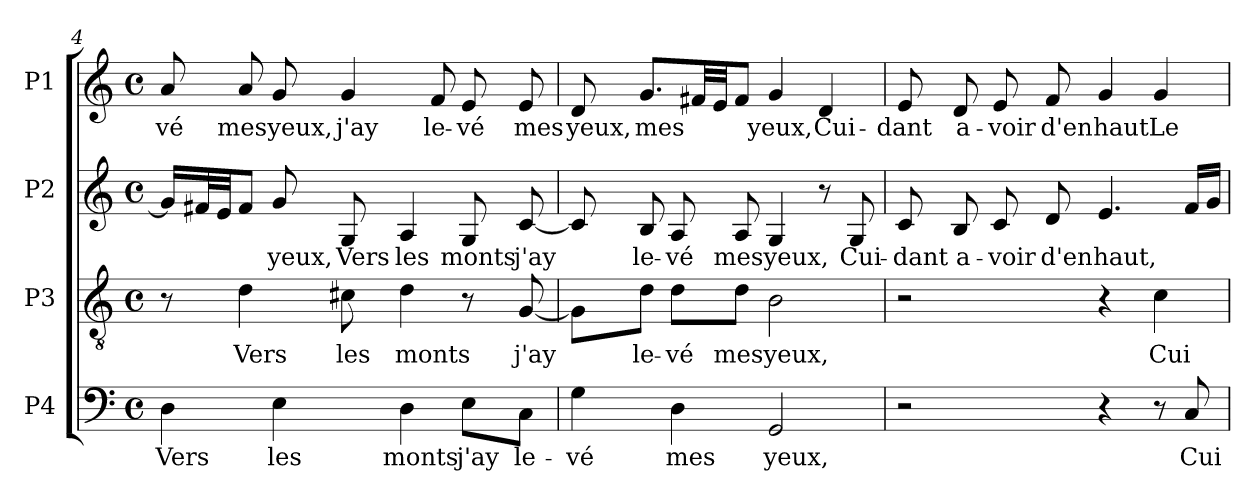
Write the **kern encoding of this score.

**kern	**text	**kern	**text	**kern	**text	**kern	**text
*part4	*part4	*part3	*part3	*part2	*part2	*part1	*part1
*staff4	*staff4	*staff3	*staff3	*staff2	*staff2	*staff1	*staff1
*I"P4	*	*I"P3	*	*I"P2	*	*I"P1	*
*clefF4	*	*clefGv2	*	*clefG2	*	*clefG2	*
*k[]	*	*k[]	*	*k[]	*	*k[]	*
*C:	*	*C:	*	*C:	*	*C:	*
*M4/4	*	*M4/4	*	*M4/4	*	*M4/4	*
*met(c)	*	*met(c)	*	*met(c)	*	*met(c)	*
=4	=4	=4	=4	=4	=4	=4	=4
!	!LO:LY:b:color=#000000	!	!	!	!	!	!
!	!	!	!	!	!	!	!LO:LY:b:color=#000000
4Di\	Vers	8r	.	16gi/L]	.	8ai/	-vé
.	.	.	.	32f#Xi/L	.	.	.
.	.	.	.	32ei/JJ	.	.	.
!	!	!	!LO:LY:b:color=#000000	!	!	!	!
!	!	!	!	!	!	!	!LO:LY:b:color=#000000
.	.	4di\	Vers	8f#i/J	.	8ai/	mes
!	!LO:LY:b:color=#000000	!	!	!	!	!	!
!	!	!	!	!	!LO:LY:b:color=#000000	!	!
!	!	!	!	!	!	!	!LO:LY:b:color=#000000
4Ei\	les	.	.	8gi/	yeux,	8gi/	yeux,
!	!	!	!LO:LY:b:color=#000000	!	!	!	!
!	!	!	!	!	!LO:LY:b:color=#000000	!	!
!	!	!	!	!	!	!	!LO:LY:b:color=#000000
.	.	8c#Xi\	les	8Gi/	Vers	4gi/	j'ay
!	!LO:LY:b:color=#000000	!	!	!	!	!	!
!	!	!	!LO:LY:b:color=#000000	!	!	!	!
!	!	!	!	!	!LO:LY:b:color=#000000	!	!
4Di\	monts	4di\	monts	4Ai/	les	.	.
!	!	!	!	!	!	!	!LO:LY:b:color=#000000
.	.	.	.	.	.	8fi/	le-
!	!LO:LY:b:color=#000000	!	!	!	!	!	!
!	!	!	!	!	!LO:LY:b:color=#000000	!	!
!	!	!	!	!	!	!	!LO:LY:b:color=#000000
8Ei\L	j'ay	8r	.	8Gi/	monts	8ei/	-vé
!	!LO:LY:b:color=#000000	!	!	!	!	!	!
!	!	!	!LO:LY:b:color=#000000	!	!	!	!
!	!	!	!	!	!LO:LY:b:color=#000000	!	!
!	!	!	!	!	!	!	!LO:LY:b:color=#000000
8Ci\J	le-	[<8Gi/	j'ay	[<8ci/	j'ay	8ei/	mes
!!LO:PB:g=z
=5	=5	=5	=5	=5	=5	=5	=5
!	!LO:LY:b:color=#000000	!	!	!	!	!	!
!	!	!	!	!	!	!	!LO:LY:b:color=#000000
4Gi\	-vé	8Gi\L]	.	8ci/]	.	8di/	yeux,
!	!	!	!LO:LY:b:color=#000000	!	!	!	!
!	!	!	!	!	!LO:LY:b:color=#000000	!	!
!	!	!	!	!	!	!	!LO:LY:b:color=#000000
.	.	8di\J	le-	8Bi/	le-	8.gi/L	mes
!	!LO:LY:b:color=#000000	!	!	!	!	!	!
!	!	!	!LO:LY:b:color=#000000	!	!	!	!
!	!	!	!	!	!LO:LY:b:color=#000000	!	!
4Di\	mes	8di\L	-vé	8Ai/	-vé	.	.
.	.	.	.	.	.	32f#Xi/LL	.
.	.	.	.	.	.	32ei/JJ	.
!	!	!	!LO:LY:b:color=#000000	!	!	!	!
!	!	!	!	!	!LO:LY:b:color=#000000	!	!
.	.	8di\J	mes	8Ai/	mes	8f#i/J	.
!	!LO:LY:b:color=#000000	!	!	!	!	!	!
!	!	!	!LO:LY:b:color=#000000	!	!	!	!
!	!	!	!	!	!LO:LY:b:color=#000000	!	!
!	!	!	!	!	!	!	!LO:LY:b:color=#000000
2GGi/	yeux,	2Bi\	yeux,	4Gi/	yeux,	4gi/	yeux,
!	!	!	!	!	!	!	!LO:LY:b:color=#000000
.	.	.	.	8r	.	4di/	Cui-
!	!	!	!	!	!LO:LY:b:color=#000000	!	!
.	.	.	.	8Gi/	Cui-	.	.
=6	=6	=6	=6	=6	=6	=6	=6
!	!	!	!	!	!LO:LY:b:color=#000000	!	!
!	!	!	!	!	!	!	!LO:LY:b:color=#000000
2r	.	2r	.	8ci/	-dant	8ei/	-dant
!	!	!	!	!	!LO:LY:b:color=#000000	!	!
!	!	!	!	!	!	!	!LO:LY:b:color=#000000
.	.	.	.	8Bi/	a-	8di/	a-
!	!	!	!	!	!LO:LY:b:color=#000000	!	!
!	!	!	!	!	!	!	!LO:LY:b:color=#000000
.	.	.	.	8ci/	-voir	8ei/	-voir
!	!	!	!	!	!LO:LY:b:color=#000000	!	!
!	!	!	!	!	!	!	!LO:LY:b:color=#000000
.	.	.	.	8di/	d'en	8fi/	d'en
!	!	!	!	!	!LO:LY:b:color=#000000	!	!
!	!	!	!	!	!	!	!LO:LY:b:color=#000000
4r	.	4r	.	4.ei/	haut,	4gi/	haut
!	!	!	!LO:LY:b:color=#000000	!	!	!	!
!	!	!	!	!	!	!	!LO:LY:b:color=#000000
8r	.	4ci\	Cui-	.	.	4gi/	Le
!	!LO:LY:b:color=#000000	!	!	!	!	!	!
8Ci/	Cui-	.	.	16fi/LL	.	.	.
.	.	.	.	16gi/JJ	.	.	.
=	=	=	=	=	=	=	=
*-	*-	*-	*-	*-	*-	*-	*-
